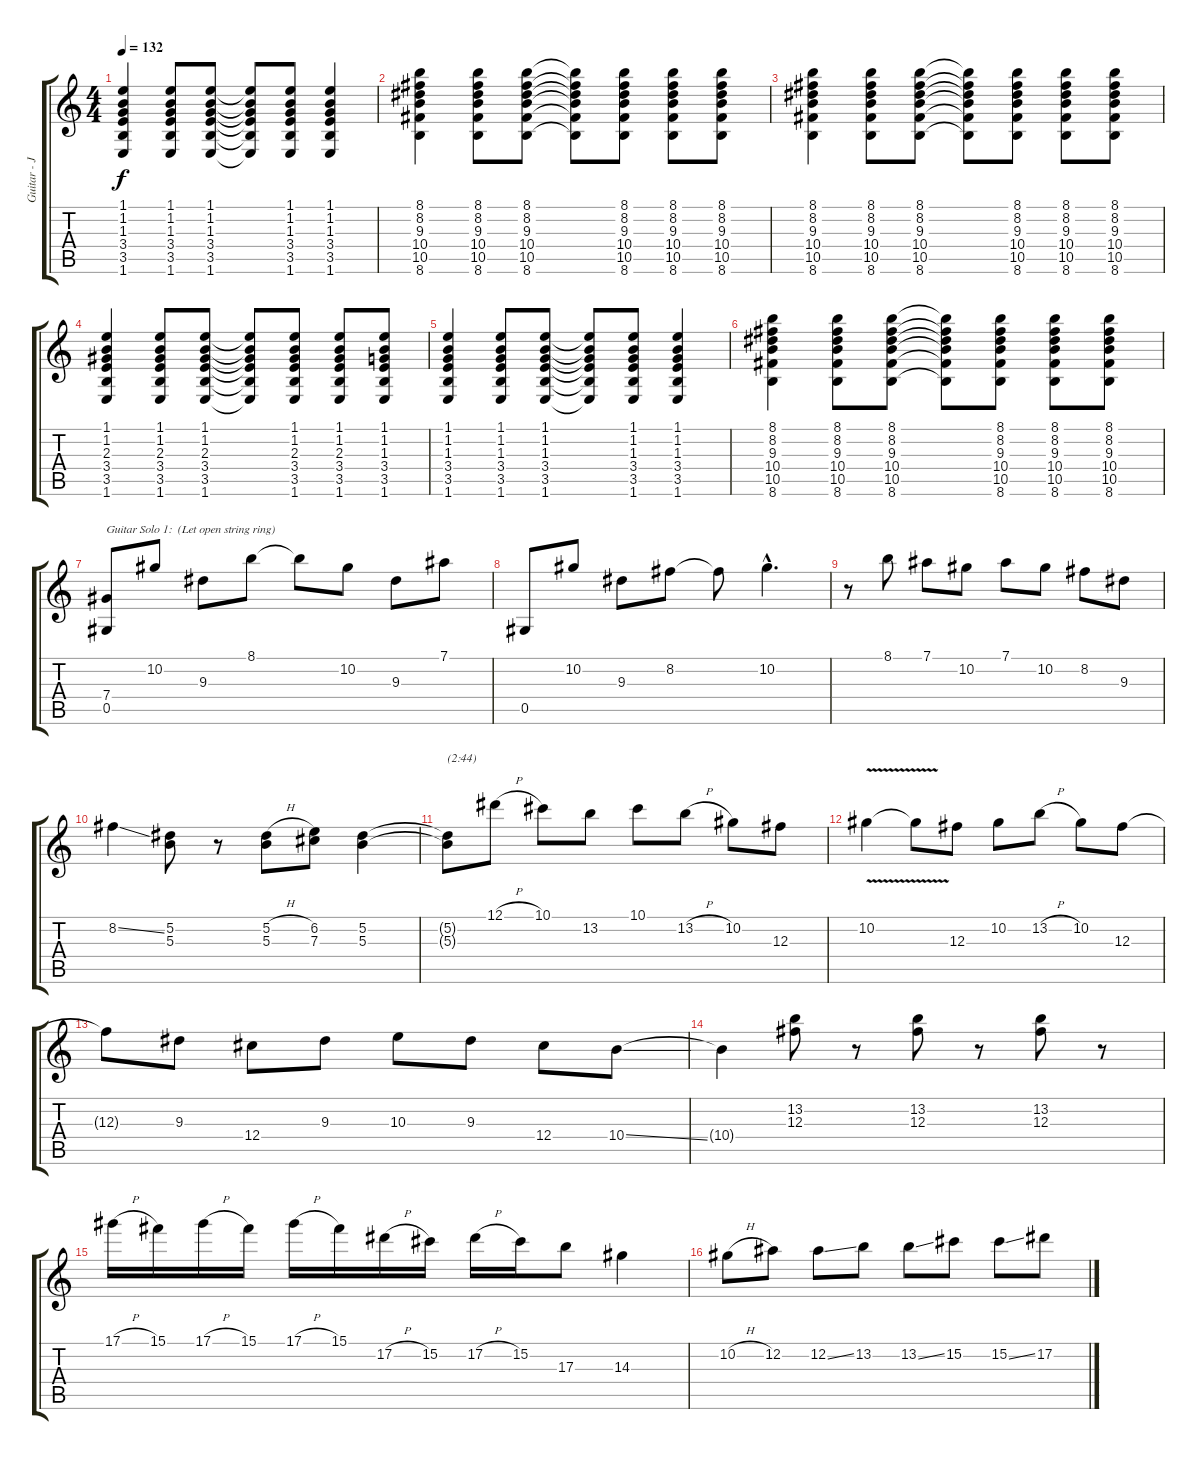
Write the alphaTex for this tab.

\track ("Guitar - John Squire" "Guitar - J") {instrument distortionguitar}
\staff {score tabs}
\tuning (Eb4 Bb3 Gb3 Db3 Ab2 Eb2) {hide}
\ts (4 4)
\tempo 132
\clef g2
\ks c
(1.1 1.2 1.3 3.4 3.5 1.6).4{dy f} (1.1 1.2 1.3 3.4 3.5 1.6).8 (1.1 1.2 1.3 3.4 3.5 1.6).8 (1.1{t} 1.2{t} 1.3{t} 3.4{t} 3.5{t} 1.6{t}).8 (1.1 1.2 1.3 3.4 3.5 1.6).8 (1.1 1.2 1.3 3.4 3.5 1.6).4 |
(8.1 8.2 9.3 10.4 10.5 8.6).4 (8.1 8.2 9.3 10.4 10.5 8.6).8 (8.1 8.2 9.3 10.4 10.5 8.6).8 (8.1{t} 8.2{t} 9.3{t} 10.4{t} 10.5{t} 8.6{t}).8 (8.1 8.2 9.3 10.4 10.5 8.6).8 (8.1 8.2 9.3 10.4 10.5 8.6).8 (8.1 8.2 9.3 10.4 10.5 8.6).8 |
(8.1 8.2 9.3 10.4 10.5 8.6).4 (8.1 8.2 9.3 10.4 10.5 8.6).8 (8.1 8.2 9.3 10.4 10.5 8.6).8 (8.1{t} 8.2{t} 9.3{t} 10.4{t} 10.5{t} 8.6{t}).8 (8.1 8.2 9.3 10.4 10.5 8.6).8 (8.1 8.2 9.3 10.4 10.5 8.6).8 (8.1 8.2 9.3 10.4 10.5 8.6).8 |
(1.1 1.2 2.3 3.4 3.5 1.6).4 (1.1 1.2 2.3 3.4 3.5 1.6).8 (1.1 1.2 2.3 3.4 3.5 1.6).8 (1.1{t} 1.2{t} 2.3{t} 3.4{t} 3.5{t} 1.6{t}).8 (1.1 1.2 2.3 3.4 3.5 1.6).8 (1.1 1.2 2.3 3.4 3.5 1.6).8 (1.1 1.2 1.3 3.4 3.5 1.6).8 |
(1.1 1.2 1.3 3.4 3.5 1.6).4 (1.1 1.2 1.3 3.4 3.5 1.6).8 (1.1 1.2 1.3 3.4 3.5 1.6).8 (1.1{t} 1.2{t} 1.3{t} 3.4{t} 3.5{t} 1.6{t}).8 (1.1 1.2 1.3 3.4 3.5 1.6).8 (1.1 1.2 1.3 3.4 3.5 1.6).4 |
(8.1 8.2 9.3 10.4 10.5 8.6).4 (8.1 8.2 9.3 10.4 10.5 8.6).8 (8.1 8.2 9.3 10.4 10.5 8.6).8 (8.1{t} 8.2{t} 9.3{t} 10.4{t} 10.5{t} 8.6{t}).8 (8.1 8.2 9.3 10.4 10.5 8.6).8 (8.1 8.2 9.3 10.4 10.5 8.6).8 (8.1 8.2 9.3 10.4 10.5 8.6).8 |
(7.4 0.5).8{txt "Guitar Solo 1:  (Let open string ring)"} 10.2.8 9.3.8 8.1.8 8.1{t}.8 10.2.8 9.3.8 7.1.8 |
0.5.8 10.2.8 9.3.8 8.2.8 8.2{t}.8 10.2{hac}.4{d} |
r.8 8.1.8 7.1.8 10.2.8 7.1.8 10.2.8 8.2.8 9.3.8 |
8.2{ss}.4 (5.2 5.3).8 r.8 (5.2{h} 5.3).8 (6.2 7.3).8 (5.2 5.3).4 |
(5.2{t} 5.3{t}).8{txt "(2:44)"} 12.1{h}.8 10.1.8 13.2.8 10.1.8 13.2{h}.8 10.2.8 12.3.8 |
10.2{v}.4 10.2{t}.8 12.3.8 10.2.8 13.2{h}.8 10.2.8 12.3.8 |
12.3{t}.8 9.3.8 12.4.8 9.3.8 10.3.8 9.3.8 12.4.8 10.4{ss}.8 |
10.4{t}.4 (13.2 12.3).8 r.8 (13.2 12.3).8 r.8 (13.2 12.3).8 r.8 |
17.1{h}.16 15.1.16 17.1{h}.16 15.1.16 17.1{h}.16 15.1.16 17.2{h}.16 15.2.16 17.2{h}.16 15.2.16 17.3.8 14.3.4 |
10.2{h}.8 12.2.8 12.2{ss}.8 13.2.8 13.2{ss}.8 15.2.8 15.2{ss}.8 17.2.8
